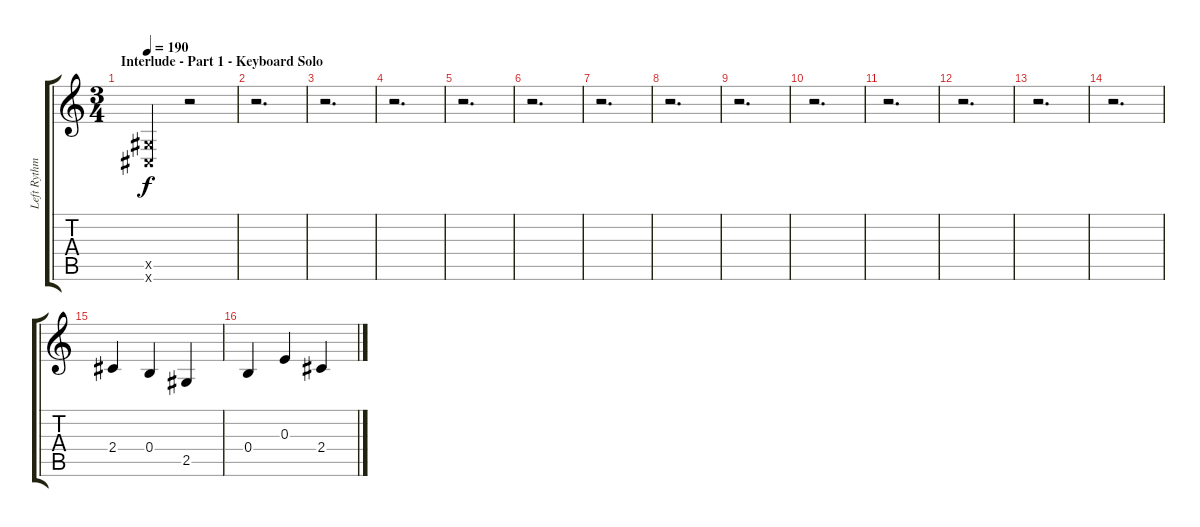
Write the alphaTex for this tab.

\track ("Left Rythm Guitar (Rythm Guitar)" "Left Rythm") {instrument distortionguitar}
\staff {score tabs}
\tuning (Db4 Ab3 E3 B2 Gb2 Db2) {hide}
\ts (3 4)
\section ("" "Interlude - Part 1 - Keyboard Solo")
\tempo 190
\clef g2
\ks c
(2.5{x} 0.6{x}).4{dy f} r.2 |
r.2{d} |
r.2{d} |
r.2{d} |
r.2{d} |
r.2{d} |
r.2{d} |
r.2{d} |
r.2{d} |
r.2{d} |
r.2{d} |
r.2{d} |
r.2{d} |
r.2{d} |
2.4.4 0.4.4 2.5.4 |
0.4.4 0.3.4 2.4.4
